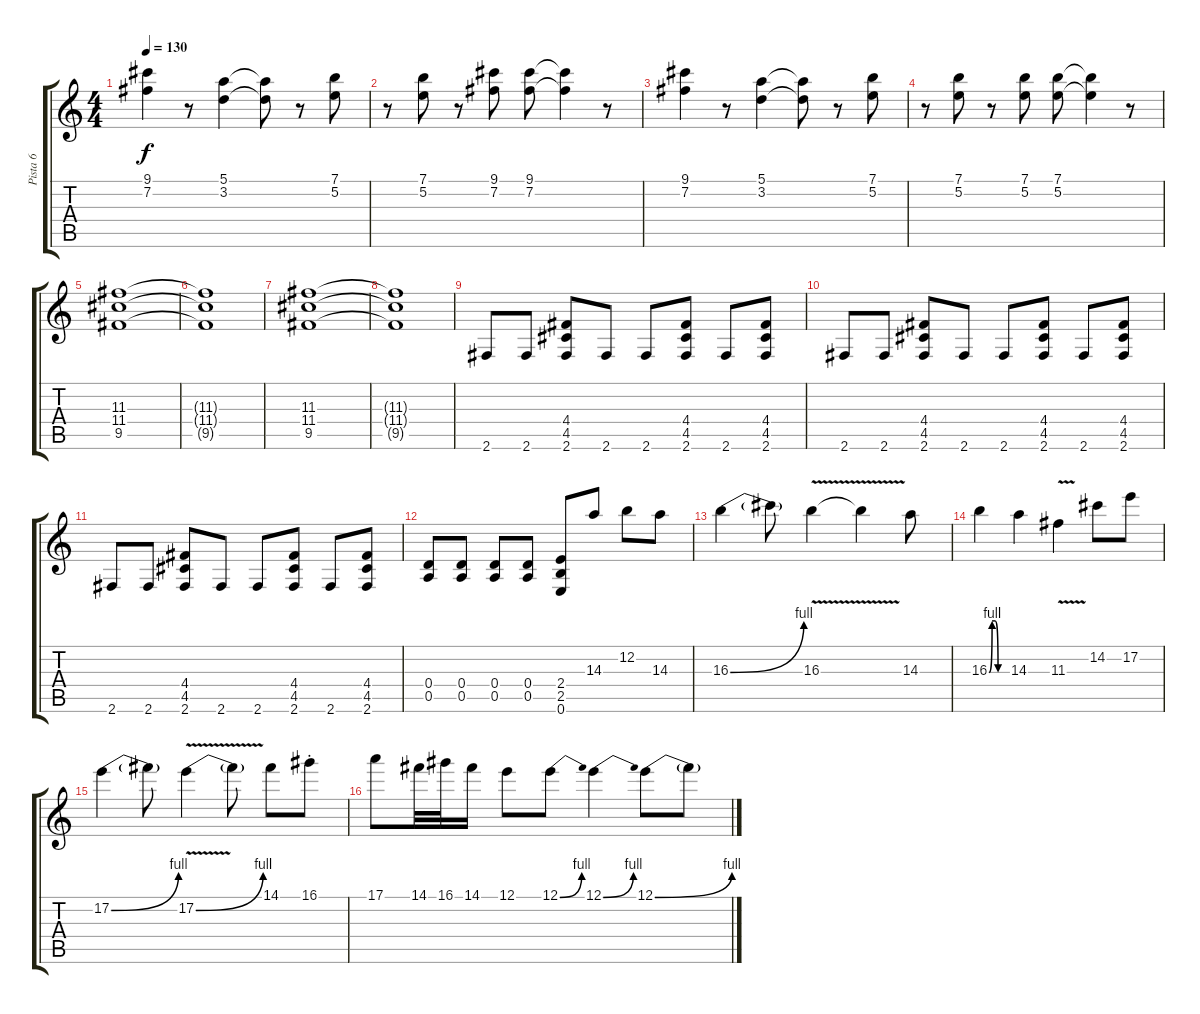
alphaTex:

\track ("Pista 6" "Pista 6") {instrument overdrivenguitar}
\staff {score tabs}
\tuning (E4 B3 G3 D3 A2 E2) {hide}
\ts (4 4)
\tempo 130
\clef g2
\ks c
(9.1 7.2).4{dy f} r.8 (5.1 3.2).4 (5.1{t} 3.2{t}).8 r.8 (7.1 5.2).8 |
r.8 (7.1 5.2).8 r.8 (9.1 7.2).8 (9.1 7.2).8 (9.1{t} 7.2{t}).4 r.8 |
(9.1 7.2).4 r.8 (5.1 3.2).4 (5.1{t} 3.2{t}).8 r.8 (7.1 5.2).8 |
r.8 (7.1 5.2).8 r.8 (7.1 5.2).8 (7.1 5.2).8 (7.1{t} 5.2{t}).4 r.8 |
(11.3 11.4 9.5).1 |
(11.3{t} 11.4{t} 9.5{t}).1 |
(11.3 11.4 9.5).1 |
(11.3{t} 11.4{t} 9.5{t}).1 |
2.6.8 2.6.8 (4.4 4.5 2.6).8 2.6.8 2.6.8 (4.4 4.5 2.6).8 2.6.8 (4.4 4.5 2.6).8 |
2.6.8 2.6.8 (4.4 4.5 2.6).8 2.6.8 2.6.8 (4.4 4.5 2.6).8 2.6.8 (4.4 4.5 2.6).8 |
2.6.8 2.6.8 (4.4 4.5 2.6).8 2.6.8 2.6.8 (4.4 4.5 2.6).8 2.6.8 (4.4 4.5 2.6).8 |
(0.4 0.5).8 (0.4 0.5).8 (0.4 0.5).8 (0.4 0.5).8 (2.4 2.5 0.6).8 14.3.8 12.2.8 14.3.8 |
16.3{be (bend 0 0 60 4)}.4{volume 12} 16.3{t}.8 16.3{v}.4 16.3{t}.4 14.3.8 |
16.3{be (custom 0 0 10 4 20 4 30 0 60 0)}.4 14.3.4 11.3{v}.4 14.2.8 17.2.8 |
17.2{be (bend 0 0 60 4)}.4 17.2{t}.8 17.2{be (bend 0 0 60 4) v}.4 17.2{t}.8 14.1.8 16.1{st}.8 |
17.1.8 14.1.32 16.1.32 14.1.16 12.1.8 12.1{be (bend 0 0 60 4)}.8 12.1{be (bend 0 0 60 4)}.4 12.1{be (bend 0 0 60 4)}.8 12.1{t}.8
